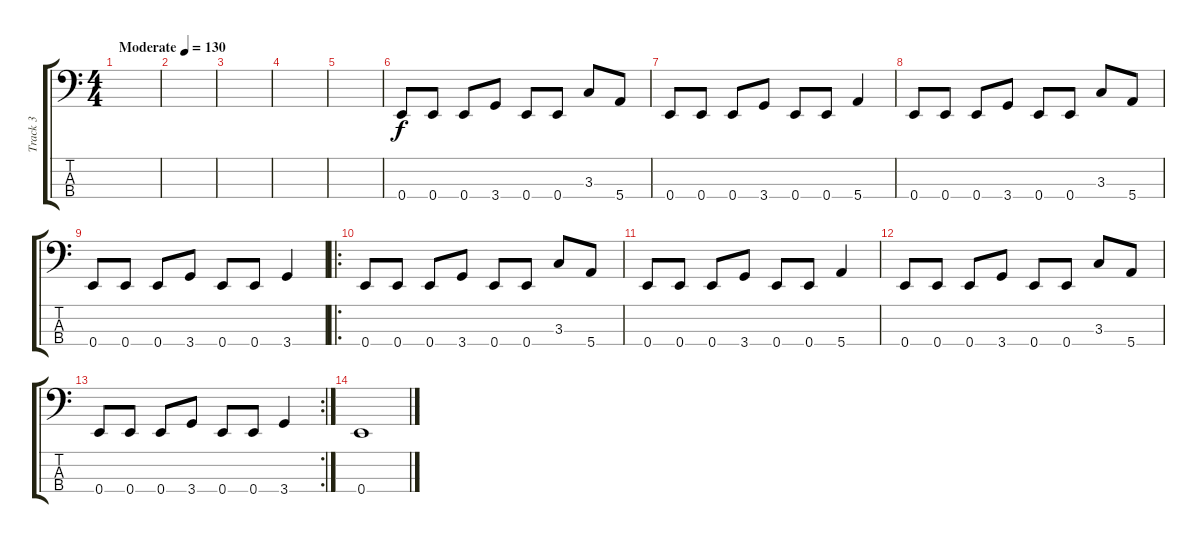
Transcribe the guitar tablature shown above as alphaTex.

\track ("Track 3" "Track 3") {instrument electricbasspick}
\staff {score tabs}
\tuning (G2 D2 A1 E1) {hide}
\ts (4 4)
\tempo (130 "Moderate")
\clef f4
\ks c
|
|
|
|
|
0.4.8 0.4.8 0.4.8 3.4.8 0.4.8 0.4.8 3.3.8 5.4.8 |
0.4.8 0.4.8 0.4.8 3.4.8 0.4.8 0.4.8 5.4.4 |
0.4.8 0.4.8 0.4.8 3.4.8 0.4.8 0.4.8 3.3.8 5.4.8 |
0.4.8 0.4.8 0.4.8 3.4.8 0.4.8 0.4.8 3.4.4 |
\ro
0.4.8 0.4.8 0.4.8 3.4.8 0.4.8 0.4.8 3.3.8 5.4.8 |
0.4.8 0.4.8 0.4.8 3.4.8 0.4.8 0.4.8 5.4.4 |
0.4.8 0.4.8 0.4.8 3.4.8 0.4.8 0.4.8 3.3.8 5.4.8 |
\rc 2
0.4.8 0.4.8 0.4.8 3.4.8 0.4.8 0.4.8 3.4.4 |
0.4.1
